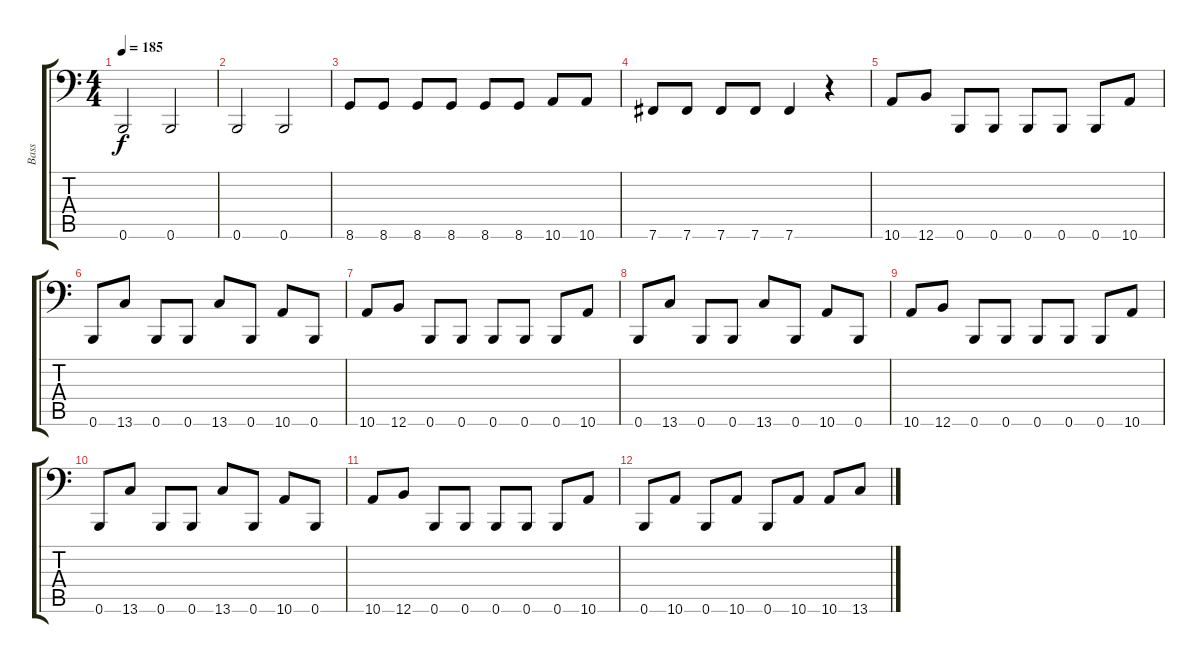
\track ("Bass" "Bass") {instrument electricbasspick}
\staff {score tabs}
\tuning (Db3 Ab2 E2 B1 Gb1 B0) {hide}
\ts (4 4)
\tempo 185
\clef f4
\ks c
0.6.2{dy f} 0.6.2 |
0.6.2 0.6.2 |
8.6.8 8.6.8 8.6.8 8.6.8 8.6.8 8.6.8 10.6.8 10.6.8 |
7.6.8 7.6.8 7.6.8 7.6.8 7.6.4 r.4 |
10.6.8 12.6.8 0.6.8 0.6.8 0.6.8 0.6.8 0.6.8 10.6.8 |
0.6.8 13.6.8 0.6.8 0.6.8 13.6.8 0.6.8 10.6.8 0.6.8 |
10.6.8 12.6.8 0.6.8 0.6.8 0.6.8 0.6.8 0.6.8 10.6.8 |
0.6.8 13.6.8 0.6.8 0.6.8 13.6.8 0.6.8 10.6.8 0.6.8 |
10.6.8 12.6.8 0.6.8 0.6.8 0.6.8 0.6.8 0.6.8 10.6.8 |
0.6.8 13.6.8 0.6.8 0.6.8 13.6.8 0.6.8 10.6.8 0.6.8 |
10.6.8 12.6.8 0.6.8 0.6.8 0.6.8 0.6.8 0.6.8 10.6.8 |
0.6.8 10.6.8 0.6.8 10.6.8 0.6.8 10.6.8 10.6.8 13.6.8
